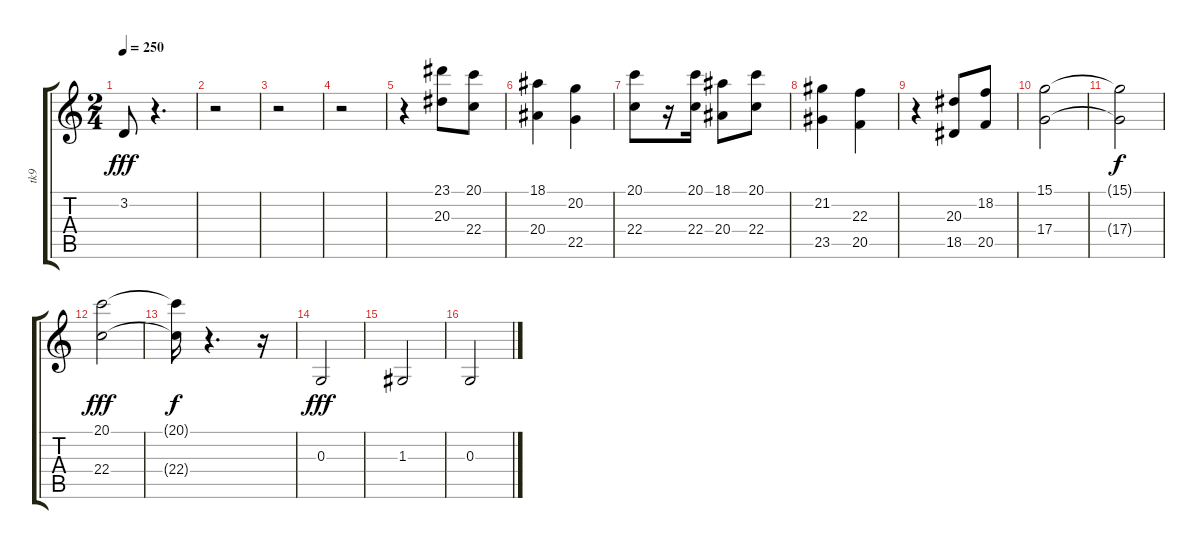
\track ("tk9" "tk9") {instrument stringensemble1}
\staff {score tabs}
\tuning (E4 B3 G3 D3 A2 E2) {hide}
\ts (2 4)
\tempo 250
\clef g2
\ks c
3.2.8{dy fff} r.4{d} |
r.2 |
r.2 |
r.2 |
r.4 (23.1 20.3).8 (20.1 22.4).8 |
(18.1 20.4).4 (20.2 22.5).4 |
(20.1 22.4).8 r.16 (20.1 22.4).16 (18.1 20.4).8 (20.1 22.4).8 |
(21.2 23.5).4 (22.3 20.5).4 |
r.4 (20.3 18.5).8 (18.2 20.5).8 |
(15.1 17.4).2 |
(15.1{t} 17.4{t}).2{dy f} |
(20.1 22.4).2{dy fff} |
(20.1{t} 22.4{t}).16{dy f} r.4{d} r.16 |
0.3.2{dy fff} |
1.3.2 |
0.3.2
